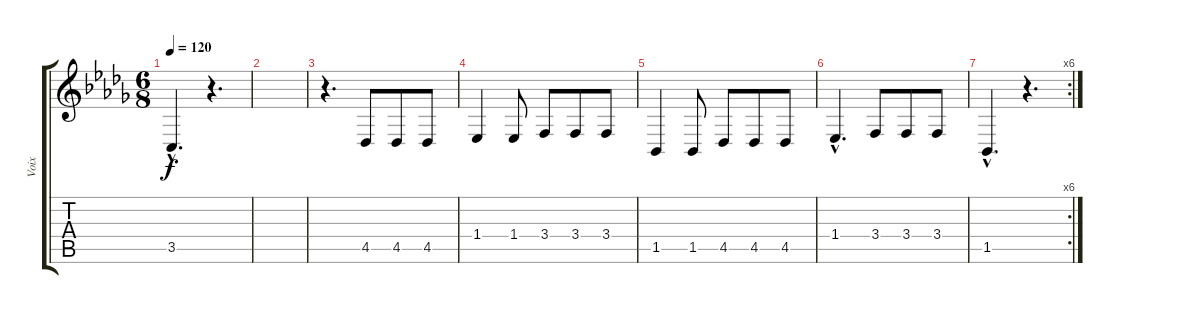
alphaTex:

\track ("Voix" "Voix") {instrument tangoaccordion}
\staff {score tabs}
\tuning (E4 B3 G3 D3 A2 E2) {hide}
\ts (6 8)
\tempo 120
\clef g2
\ks db
3.5{hac}.4{d dy f} r.4{d} |
|
r.4{d} 4.5.8 4.5.8 4.5.8 |
1.4.4 1.4.8 3.4.8 3.4.8 3.4.8 |
1.5.4 1.5.8 4.5.8 4.5.8 4.5.8 |
1.4{hac}.4{d} 3.4.8 3.4.8 3.4.8 |
\rc 6
1.5{hac}.4{d} r.4{d}
